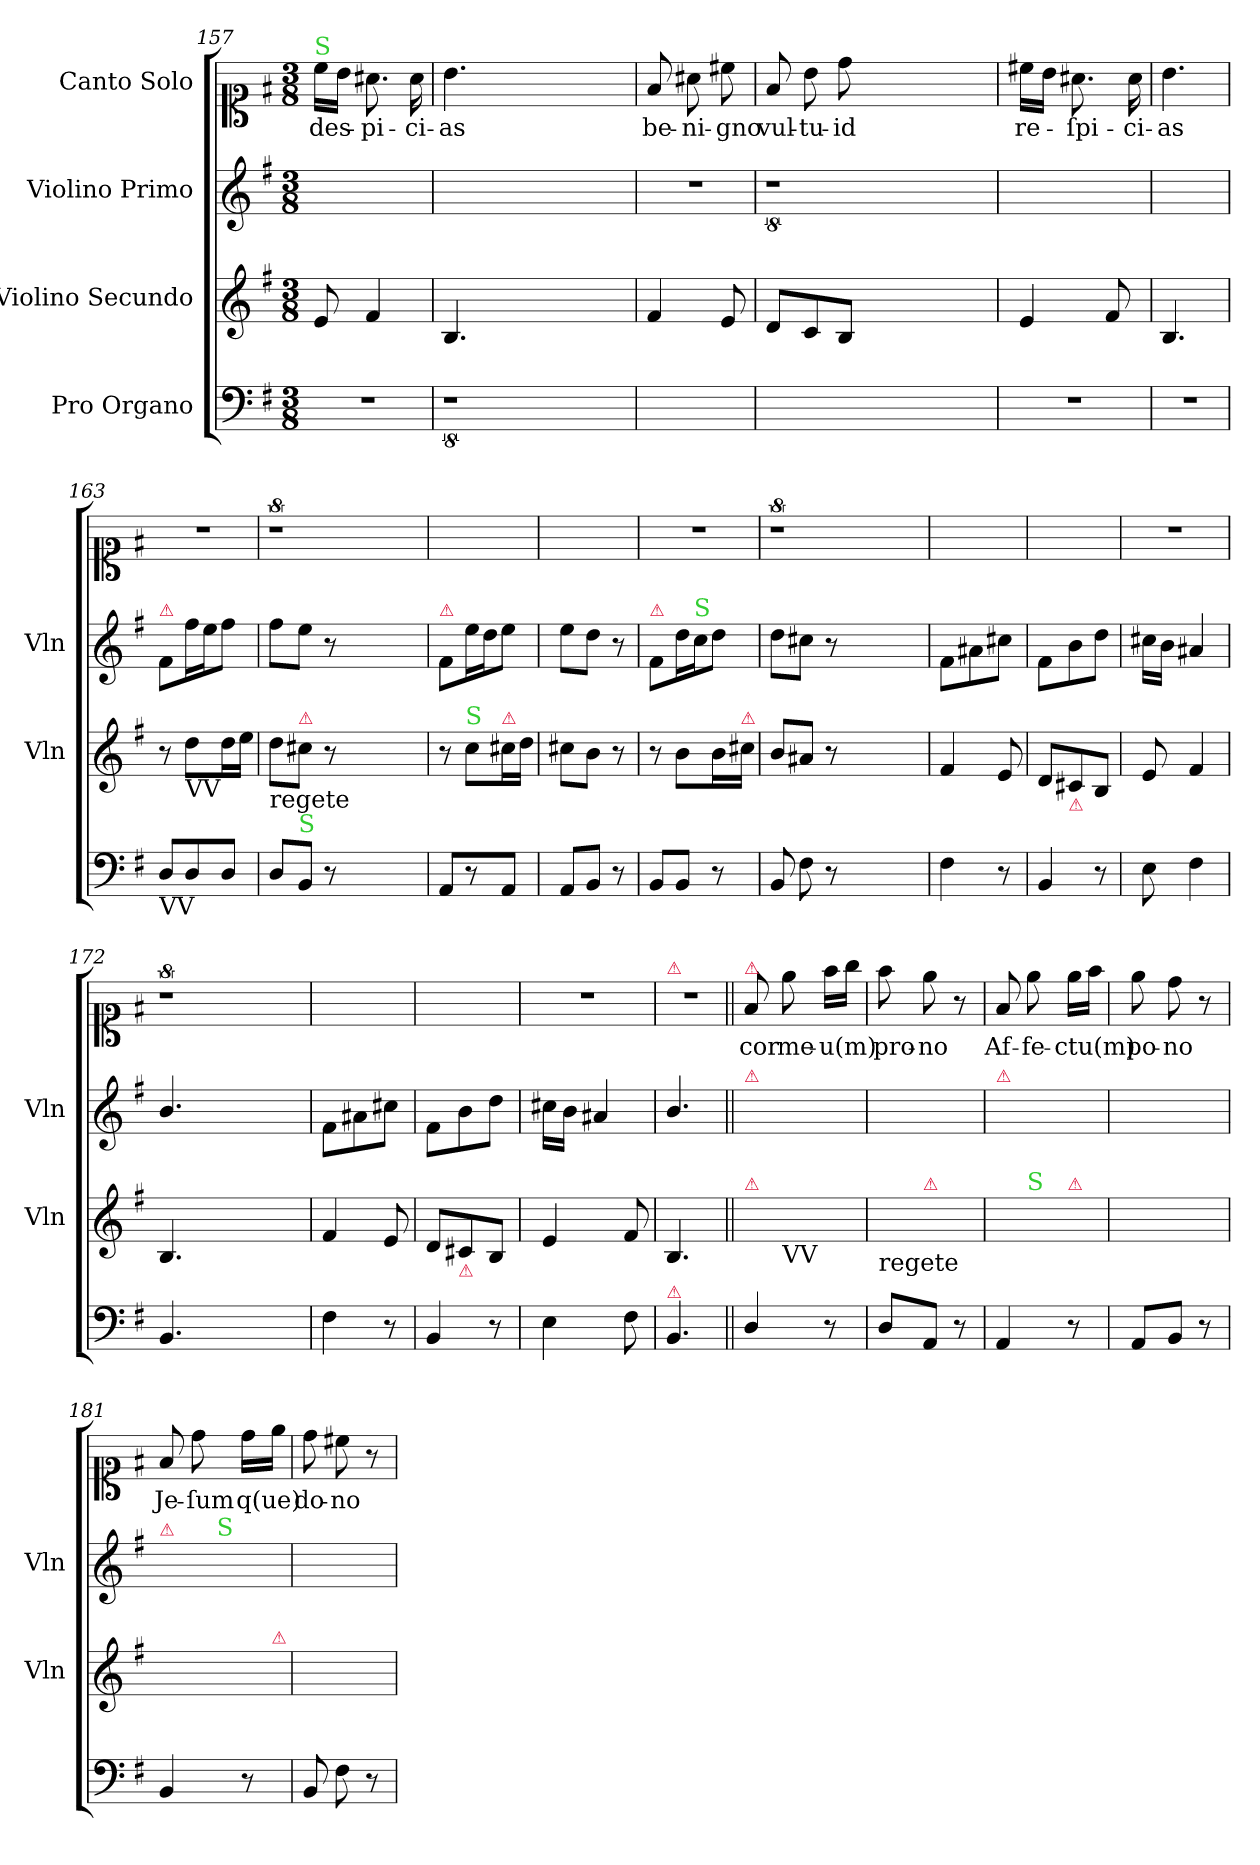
**kern	**kern	**kern	**kern	**text
*part4	*part3	*part2	*part1	*part1
*staff4	*staff3	*staff2	*staff1	*staff1
*I"Pro Organo	*I"Violino Secundo	*I"Violino Primo	*I"Canto Solo	*
*	*I'Vln	*I'Vln	*	*
*clefF4	*clefG2	*clefG2	*clefC1	*
*k[f#]	*k[f#]	*k[f#]	*k[f#]	*
*M3/8	*M3/8	*M3/8	*M3/8	*
=157	=157	=157	=157	=157
!	!	!	!LO:TX:a:color=limegreen:t=S	!
4.r	8e/	4.ryy	16cc\LL	-des-
.	.	.	16b\JJ	.
.	4f#/	.	8.a#X\	-pi-
.	.	.	16a#\	-ci-
=158	=158	=158	=158	=158
8%9r	4.B/	1ryy	4.b\	-as
.	2.ryy	.	2.ryy	.
.	.	8ryy	.	.
=159	=159	=159	=159	=159
4.ryy	4f#/	4.r	8f#/	be-
.	.	.	8a#X\	-ni-
.	8e/	.	8cc#X\	-gno
=160	=160	=160	=160	=160
1ryy	8d/L	8%9r	8f#/	vul-
.	8c/	.	8b\	-tu-
.	8B/J	.	8dd\	-id
.	2.ryy	.	2.ryy	.
8ryy	.	.	.	.
=161	=161	=161	=161	=161
4.r	4e/	4.ryy	16cc#X\LL	re-
.	.	.	16b\JJ	.
.	.	.	8.a#X\	-ſpi-
.	8f#/	.	.	.
.	.	.	16a#\	-ci-
=162	=162	=162	=162	=162
4.r	4.B/	4.ryy	4.b\	-as
=163	=163	=163	=163	=163
!	!	!LO:TX:a:color=crimson:t=⚠	!	!
!LO:TX:b:t=VV	!	!	!	!
8D/L	8r	8f#/L	4.r	.
!	!LO:TX:b:t=VV	!	!	!
8D/	8dd\L	16ff#\L	.	.
.	.	16ee\J	.	.
8D/J	16dd\L	8ff#\J	.	.
.	16ee\JJ	.	.	.
=164	=164	=164	=164	=164
!	!LO:TX:b:t=regete	!	!	!
8D/L	8dd\L	8ff#\L	8%9r	.
!	!LO:TX:a:color=crimson:t=⚠	!	!	!
!LO:TX:a:color=limegreen:t=S	!	!	!	!
8BB/J	8cc#X\J	8ee\J	.	.
8r	8r	8r	.	.
2.ryy	2.ryy	2.ryy	.	.
=165	=165	=165	=165	=165
!	!	!LO:TX:a:color=crimson:t=⚠	!	!
8AA/L	8r	8f#/L	4.ryy	.
!	!LO:TX:a:color=limegreen:t=S	!	!	!
8r	8cc\L	16ee\L	.	.
.	.	16dd\J	.	.
!	!LO:TX:a:color=crimson:t=⚠	!	!	!
8AA/J	16cc#X\L	8ee\J	.	.
.	16dd\JJ	.	.	.
=166	=166	=166	=166	=166
8AA/L	8cc#X\L	8ee\L	4.ryy	.
8BB/J	8b\J	8dd\J	.	.
8r	8r	8r	.	.
=167	=167	=167	=167	=167
!	!	!LO:TX:a:color=crimson:t=⚠	!	!
8BB/L	8r	8f#/L	4.r	.
8BB/J	8b\L	16dd\L	.	.
!	!	!LO:TX:a:color=limegreen:t=S	!	!
.	.	16cc\J	.	.
8r	16b\L	8dd\J	.	.
!	!LO:TX:a:color=crimson:t=⚠	!	!	!
.	16cc#X\JJ	.	.	.
=168	=168	=168	=168	=168
8BB/	8b/L	8dd\L	8%9r	.
8F#\	8a#X/J	8cc#X\J	.	.
8r	8r	8r	.	.
2.ryy	2.ryy	2.ryy	.	.
=169	=169	=169	=169	=169
4F#\	4f#/	8f#\L	4.ryy	.
.	.	8a#X\	.	.
8r	8e/	8cc#X\J	.	.
=170	=170	=170	=170	=170
4BB/	8d/L	8f#\L	4.ryy	.
!	!LO:TX:b:color=crimson:t=⚠	!	!	!
.	8c#X/	8b\	.	.
8r	8B/J	8dd\J	.	.
=171	=171	=171	=171	=171
8E\	8e/	16cc#X\LL	4.r	.
.	.	16b\JJ	.	.
4F#\	4f#/	4a#X/	.	.
=172	=172	=172	=172	=172
4.BB/	4.B/	4.b/	8%9r	.
2.ryy	2.ryy	2.ryy	.	.
=173	=173	=173	=173	=173
4F#\	4f#/	8f#\L	4.ryy	.
.	.	8a#X\	.	.
8r	8e/	8cc#X\J	.	.
=174	=174	=174	=174	=174
4BB/	8d/L	8f#/L	4.ryy	.
!	!LO:TX:b:color=crimson:t=⚠	!	!	!
.	8c#X/	8b\	.	.
8r	8B/J	8dd\J	.	.
=175	=175	=175	=175	=175
4E\	4e/	16cc#X\LL	4.r	.
.	.	16b\JJ	.	.
.	.	4a#X/	.	.
8F#\	8f#/	.	.	.
=176	=176	=176	=176	=176
!	!	!	!LO:TX:a:color=crimson:t=⚠	!
!LO:TX:a:color=crimson:t=⚠	!	!	!	!
4.BB/	4.B/	4.b/	4.r	.
=177||	=177||	=177||	=177||	=177||
!	!	!	!LO:TX:a:color=crimson:t=⚠	!
!	!	!LO:TX:a:color=crimson:t=⚠	!	!
!	!LO:TX:a:color=crimson:t=⚠	!	!	!
4D/	8ryy	8f#/Lyy	8f#/	cor
!	!LO:TX:b:t=VV	!	!	!
.	8dd\Lyy	16ff#\Lyy	8ee\	me-
.	.	16ee\Jyy	.	.
8r	16dd\Lyy	8ff#\Jyy	16ff#\LL	-u(m)
.	16ee\JJyy	.	16gg\JJ	.
=178	=178	=178	=178	=178
!	!LO:TX:b:t=regete	!	!	!
8D/L	8dd\Lyy	8ff#\Lyy	8ff#\	pro-
!	!LO:TX:a:color=crimson:t=⚠	!	!	!
8AA/J	8cc#X\Jyy	8ee\Jyy	8ee\	-no
8r	8ryy	8ryy	8r	.
=179	=179	=179	=179	=179
!	!	!LO:TX:a:color=crimson:t=⚠	!	!
4AA/	8ryy	8f#/Lyy	8f#/	Af-
!	!LO:TX:a:color=limegreen:t=S	!	!	!
.	8cc\Lyy	16ee\Lyy	8ee\	-fe-
.	.	16dd\Jyy	.	.
!	!LO:TX:a:color=crimson:t=⚠	!	!	!
8r	16cc#X\Lyy	8ee\Jyy	16ee\LL	-ctu(m)
.	16dd\JJyy	.	16ff#\JJ	.
=180	=180	=180	=180	=180
8AA/L	8cc#X\Lyy	8ee\Lyy	8ee\	po-
8BB/J	8b\Jyy	8dd\Jyy	8dd\	-no
8r	8ryy	8ryy	8r	.
=181	=181	=181	=181	=181
!	!	!LO:TX:a:color=crimson:t=⚠	!	!
4BB/	8ryy	8f#/Lyy	8f#/	Je-
.	8b\Lyy	16dd\Lyy	8dd\	-ſum
!	!	!LO:TX:a:color=limegreen:t=S	!	!
.	.	16cc\Jyy	.	.
8r	16b\Lyy	8dd\Jyy	16dd\LL	q(ue)
!	!LO:TX:a:color=crimson:t=⚠	!	!	!
.	16cc#X\JJyy	.	16ee\JJ	.
=182	=182	=182	=182	=182
8BB/	8b/Lyy	8dd\Lyy	8dd\	do-
8F#\	8a#X/Jyy	8cc#X\Jyy	8cc#X\	-no
8r	8ryy	8ryy	8r	.
=	=	=	=	=
*-	*-	*-	*-	*-
